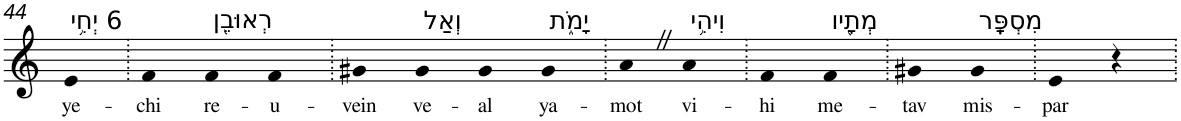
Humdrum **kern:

**kern	**text
*part1	*part1
*staff1	*staff1
*I"Piano	*
*I'Pno	*
!!LO:PB:g=z
*clefG2	*
*k[]	*
=44	=44
!LO:TX:a:t=6 יְחִ֥י	!
!	!LO:LY:b
4e	ye-
=45.	=45.
!	!LO:LY:b
4f	-chi
!LO:TX:a:t=רְאוּבֵ֖ן	!
!	!LO:LY:b
4f	re-
!	!LO:LY:b
4f	-u-
=46.	=46.
!	!LO:LY:b
4g#X	-vein
!LO:TX:a:t=וְאַל	!
!	!LO:LY:b
4g#	ve-
!	!LO:LY:b
4g#	-al
!LO:TX:a:t=יָמֹ֑ת	!
!	!LO:LY:b
4g#	ya-
=47.	=47.
!	!LO:LY:b
4aZ	-mot
!LO:TX:a:t=וִיהִ֥י	!
!	!LO:LY:b
4a	vi-
=48.	=48.
!	!LO:LY:b
4f	-hi
!LO:TX:a:t=מְתָ֖יו	!
!	!LO:LY:b
4f	me-
=49.	=49.
!	!LO:LY:b
4g#X	-tav
!LO:TX:a:t=מִסְפָּֽר	!
!	!LO:LY:b
4g#	mis-
=50.	=50.
!	!LO:LY:b
4e	-par
4r	.
=.	=.
*-	*-
